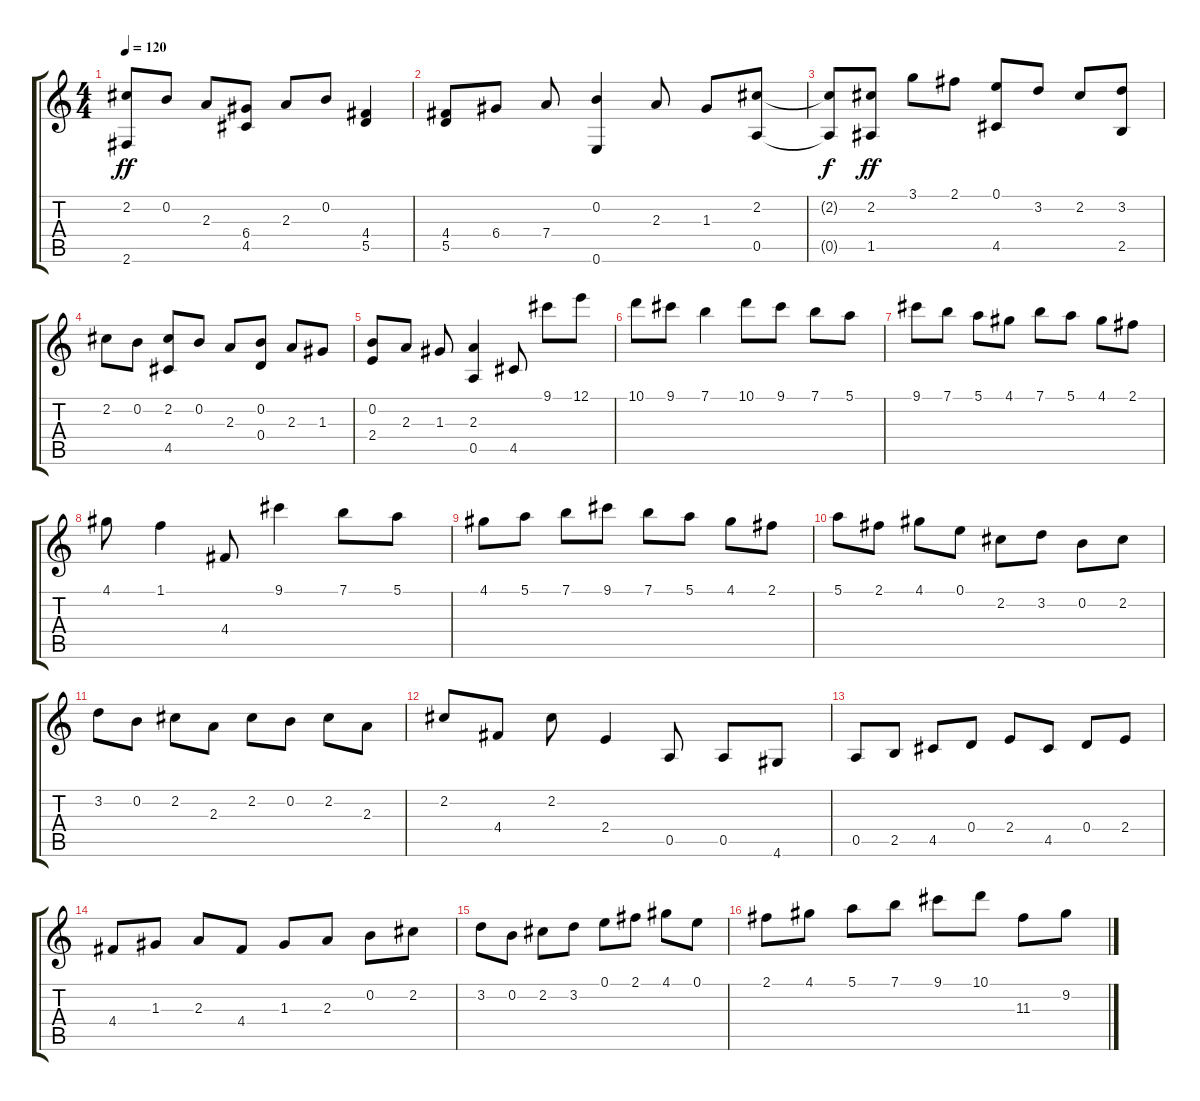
\track "" {instrument acousticguitarnylon}
\staff {score tabs}
\tuning (E4 B3 G3 D3 A2 E2) {hide}
\ts (4 4)
\tempo 120
\clef g2
\ks c
(2.2 2.6).8{dy ff instrument acousticguitarnylon} 0.2.8 2.3.8 (6.4 4.5).8 2.3.8 0.2.8 (4.4 5.5).4 |
(4.4 5.5).8 6.4.8 7.4.8 (0.2 0.6).4 2.3.8 1.3.8 (2.2 0.5).8 |
(2.2{t} 0.5{t}).8{dy f} (2.2 1.5).8{dy ff} 3.1.8 2.1.8 (0.1 4.5).8 3.2.8 2.2.8 (3.2 2.5).8 |
2.2.8 0.2.8 (2.2 4.5).8 0.2.8 2.3.8 (0.2 0.4).8 2.3.8 1.3.8 |
(0.2 2.4).8 2.3.8 1.3.8 (2.3 0.5).4 4.5.8 9.1.8 12.1.8 |
10.1.8 9.1.8 7.1.4 10.1.8 9.1.8 7.1.8 5.1.8 |
9.1.8 7.1.8 5.1.8 4.1.8 7.1.8 5.1.8 4.1.8 2.1.8 |
4.1.8 1.1.4 4.4.8 9.1.4 7.1.8 5.1.8 |
4.1.8 5.1.8 7.1.8 9.1.8 7.1.8 5.1.8 4.1.8 2.1.8 |
5.1.8 2.1.8 4.1.8 0.1.8 2.2.8 3.2.8 0.2.8 2.2.8 |
3.2.8 0.2.8 2.2.8 2.3.8 2.2.8 0.2.8 2.2.8 2.3.8 |
2.2.8 4.4.8 2.2.8 2.4.4 0.5.8 0.5.8 4.6.8 |
0.5.8 2.5.8 4.5.8 0.4.8 2.4.8 4.5.8 0.4.8 2.4.8 |
4.4.8 1.3.8 2.3.8 4.4.8 1.3.8 2.3.8 0.2.8 2.2.8 |
3.2.8 0.2.8 2.2.8 3.2.8 0.1.8 2.1.8 4.1.8 0.1.8 |
2.1.8 4.1.8 5.1.8 7.1.8 9.1.8 10.1.8 11.3.8 9.2.8
